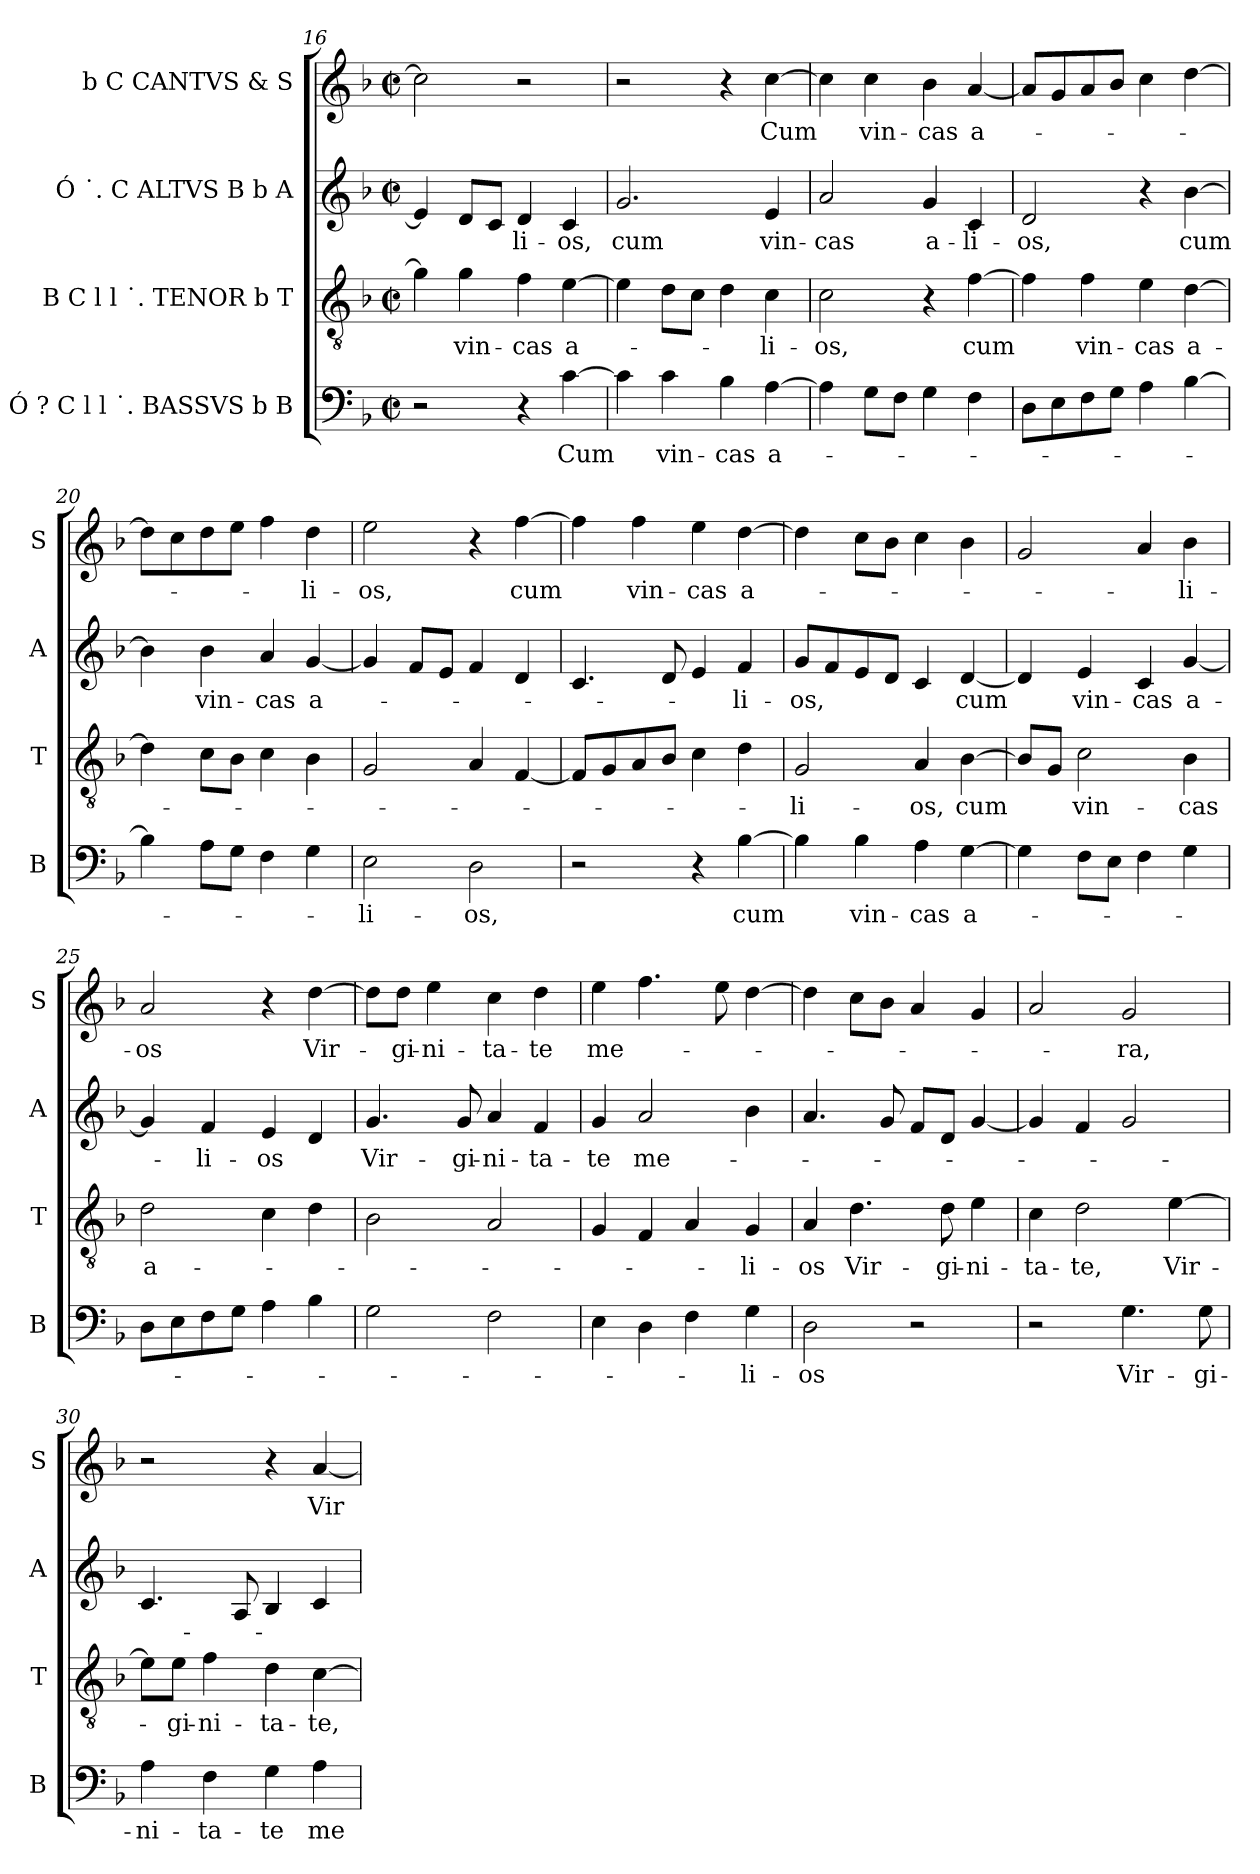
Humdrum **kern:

**kern	**text	**kern	**text	**kern	**text	**kern	**text
*part4	*part4	*part3	*part3	*part2	*part2	*part1	*part1
*staff4	*staff4	*staff3	*staff3	*staff2	*staff2	*staff1	*staff1
*I"Ó  ? C l l ˙.  BASSVS  b  B	*	*I"B C l l ˙.  TENOR  b  T	*	*I"Ó ˙.  C  ALTVS  B  b  A	*	*I"b C  CANTVS  &  S	*
*I'B	*	*I'T	*	*I'A	*	*I'S	*
*clefF4	*	*clefGv2	*	*clefG2	*	*clefG2	*
*k[b-]	*	*k[b-]	*	*k[b-]	*	*k[b-]	*
*F:	*	*F:	*	*F:	*	*F:	*
*M2/2	*	*M2/2	*	*M2/2	*	*M2/2	*
*met(c|)	*	*met(c|)	*	*met(c|)	*	*met(c|)	*
=16	=16	=16	=16	=16	=16	=16	=16
2r	.	4g\]	.	4e/]	.	2cc\]	.
!	!	!	!LO:LY:b:cj	!	!	!	!
.	.	4g\	vin-	8d/L	.	.	.
.	.	.	.	8c/J	.	.	.
!	!	!	!LO:LY:b:cj	!	!LO:LY:b:cj	!	!
4r	.	4f\	-cas	4d/	-li-	2r	.
!	!LO:LY:b	!	!LO:LY:b:cj	!	!LO:LY:b:cj	!	!
[>4c\	Cum	[>4e\	a-	4c/	-os,	.	.
=17	=17	=17	=17	=17	=17	=17	=17
!	!	!	!	!	!LO:LY:b:cj	!	!
4c\]	.	4e\]	.	2.g/	cum	2r	.
!	!LO:LY:b:cj	!	!	!	!	!	!
4c\	vin-	8d\L	.	.	.	.	.
.	.	8c\J	.	.	.	.	.
!	!LO:LY:b:cj	!	!	!	!	!	!
4B-\	-cas	4d\	.	.	.	4r	.
!	!LO:LY:b:cj	!	!LO:LY:b:cj	!	!LO:LY:b:cj	!	!LO:LY:b
[>4A\	a-	4c\	-li-	4e/	vin-	[>4cc\	Cum
=18	=18	=18	=18	=18	=18	=18	=18
!	!	!	!LO:LY:b:cj	!	!LO:LY:b:cj	!	!
4A\]	.	2c\	-os,	2a/	-cas	4cc\]	.
!	!	!	!	!	!	!	!LO:LY:b:cj
8G\L	.	.	.	.	.	4cc\	vin-
8F\J	.	.	.	.	.	.	.
!	!	!	!	!	!LO:LY:b:cj	!	!LO:LY:b:cj
4G\	.	4r	.	4g/	a-	4b-\	-cas
!	!	!	!LO:LY:b	!	!LO:LY:b:cj	!	!LO:LY:b:cj
4F\	.	[>4f\	cum	4c/	-li-	[<4a/	a-
=19	=19	=19	=19	=19	=19	=19	=19
!	!	!	!	!	!LO:LY:b:cj	!	!
8D\L	.	4f\]	.	2d/	-os,	8a/L]	.
8E\	.	.	.	.	.	8g/	.
!	!	!	!LO:LY:b:cj	!	!	!	!
8F\	.	4f\	vin-	.	.	8a/	.
8G\J	.	.	.	.	.	8b-/J	.
!	!	!	!LO:LY:b:cj	!	!	!	!
4A\	.	4e\	-cas	4r	.	4cc\	.
!	!	!	!LO:LY:b:cj	!	!LO:LY:b	!	!
[<4B-\	.	[<4d\	a-	[<4b-\	cum	[<4dd\	.
!!LO:LB:g=z
=20	=20	=20	=20	=20	=20	=20	=20
4B-\]	.	4d\]	.	4b-\]	.	8dd\L]	.
.	.	.	.	.	.	8cc\	.
!	!	!	!	!	!LO:LY:b:cj	!	!
8A\L	.	8c\L	.	4b-\	vin-	8dd\	.
8G\J	.	8B-\J	.	.	.	8ee\J	.
!	!	!	!	!	!LO:LY:b:cj	!	!
4F\	.	4c\	.	4a/	-cas	4ff\	.
!	!	!	!	!	!LO:LY:b:cj	!	!LO:LY:b:cj
4G\	.	4B-\	.	[<4g/	a-	4dd\	-li-
=21	=21	=21	=21	=21	=21	=21	=21
!	!LO:LY:b:cj	!	!	!	!	!	!LO:LY:b:cj
2E\	-li-	2G/	.	4g/]	.	2ee\	-os,
.	.	.	.	8f/L	.	.	.
.	.	.	.	8e/J	.	.	.
!	!LO:LY:b:cj	!	!	!	!	!	!
2D\	-os,	4A/	.	4f/	.	4r	.
!	!	!	!	!	!	!	!LO:LY:b
.	.	[<4F/	.	4d/	.	[>4ff\	cum
=22	=22	=22	=22	=22	=22	=22	=22
2r	.	8F/L]	.	4.c/	.	4ff\]	.
.	.	8G/	.	.	.	.	.
!	!	!	!	!	!	!	!LO:LY:b:cj
.	.	8A/	.	.	.	4ff\	vin-
.	.	8B-/J	.	8d/	.	.	.
!	!	!	!	!	!	!	!LO:LY:b:cj
4r	.	4c\	.	4e/	.	4ee\	-cas
!	!LO:LY:b	!	!	!	!LO:LY:b:cj	!	!LO:LY:b:cj
[>4B-\	cum	4d\	.	4f/	-li-	[>4dd\	a-
=23	=23	=23	=23	=23	=23	=23	=23
!	!	!	!LO:LY:b:cj	!	!LO:LY:b:cj	!	!
4B-\]	.	2G/	-li-	8g/L	-os,	4dd\]	.
.	.	.	.	8f/	.	.	.
!	!LO:LY:b:cj	!	!	!	!	!	!
4B-\	vin-	.	.	8e/	.	8cc\L	.
.	.	.	.	8d/J	.	8b-\J	.
!	!LO:LY:b:cj	!	!LO:LY:b:cj	!	!	!	!
4A\	-cas	4A/	-os,	4c/	.	4cc\	.
!	!LO:LY:b:cj	!	!LO:LY:b	!	!LO:LY:b	!	!
[>4G\	a-	[>4B-\	cum	[<4d/	cum	4b-\	.
=24	=24	=24	=24	=24	=24	=24	=24
4G\]	.	8B-/L]	.	4d/]	.	2g/	.
.	.	8G/J	.	.	.	.	.
!	!	!	!LO:LY:b:cj	!	!LO:LY:b:cj	!	!
8F\L	.	2c\	vin-	4e/	vin-	.	.
8E\J	.	.	.	.	.	.	.
!	!	!	!	!	!LO:LY:b:cj	!	!
4F\	.	.	.	4c/	-cas	4a/	.
!	!	!	!LO:LY:b:cj	!	!LO:LY:b:cj	!	!LO:LY:b:rj
4G\	.	4B-\	-cas	[>4g/	a-	4b-\	-li-
!!LO:LB:g=z
=25	=25	=25	=25	=25	=25	=25	=25
!	!	!	!LO:LY:b:cj	!	!	!	!LO:LY:b:cj
8D\L	.	2d\	a-	4g/]	.	2a/	-os
8E\	.	.	.	.	.	.	.
!	!	!	!	!	!LO:LY:b:cj	!	!
8F\	.	.	.	4f/	-li-	.	.
8G\J	.	.	.	.	.	.	.
!	!	!	!	!	!LO:LY:b:cj	!	!
4A\	.	4c\	.	4e/	-os	4r	.
!	!	!	!	!	!	!	!LO:LY:b:cj
4B-\	.	4d\	.	4d/	.	[>4dd\	Vir-
=26	=26	=26	=26	=26	=26	=26	=26
!	!	!	!	!	!LO:LY:b:cj	!	!
2G\	.	2B-\	.	4.g/	Vir-	8dd\L]	.
!	!	!	!	!	!	!	!LO:LY:b:cj
.	.	.	.	.	.	8dd\J	-gi-
!	!	!	!	!	!	!	!LO:LY:b:cj
.	.	.	.	.	.	4ee\	-ni-
!	!	!	!	!	!LO:LY:b:cj	!	!
.	.	.	.	8g/	-gi-	.	.
!	!	!	!	!	!LO:LY:b:cj	!	!LO:LY:b:cj
2F\	.	2A/	.	4a/	-ni-	4cc\	-ta-
!	!	!	!	!	!LO:LY:b:cj	!	!LO:LY:b:cj
.	.	.	.	4f/	-ta-	4dd\	-te
=27	=27	=27	=27	=27	=27	=27	=27
!	!	!	!	!	!LO:LY:b:cj	!	!LO:LY:b:cj
4E\	.	4G/	.	4g/	-te	4ee\	me-
!	!	!	!	!	!LO:LY:b:cj	!	!
4D\	.	4F/	.	2a/	me-	4.ff\	.
4F\	.	4A/	.	.	.	.	.
.	.	.	.	.	.	8ee\	.
!	!LO:LY:b:cj	!	!LO:LY:b:cj	!	!	!	!
4G\	-li-	4G/	-li-	4b-\	.	[>4dd\	.
=28	=28	=28	=28	=28	=28	=28	=28
!	!LO:LY:b:cj	!	!LO:LY:b:cj	!	!	!	!
2D\	-os	4A/	-os	4.a/	.	4dd\]	.
!	!	!	!LO:LY:b:cj	!	!	!	!
.	.	4.d\	Vir-	.	.	8cc\L	.
.	.	.	.	8g/	.	8b-\J	.
2r	.	.	.	8f/L	.	4a/	.
!	!	!	!LO:LY:b:cj	!	!	!	!
.	.	8d\	-gi-	8d/J	.	.	.
!	!	!	!LO:LY:b:cj	!	!	!	!
.	.	4e\	-ni-	[<4g/	.	4g/	.
=29	=29	=29	=29	=29	=29	=29	=29
!	!	!	!LO:LY:b:cj	!	!	!	!
2r	.	4c\	-ta-	4g/]	.	2a/	.
!	!	!	!LO:LY:b:cj	!	!	!	!
.	.	2d\	-te,	4f/	.	.	.
!	!LO:LY:b:cj	!	!	!	!	!	!LO:LY:b:cj
4.G\	Vir-	.	.	2g/	.	2g/	-ra,
!	!	!	!LO:LY:b:cj	!	!	!	!
.	.	[<4e\	Vir-	.	.	.	.
!	!LO:LY:b:cj	!	!	!	!	!	!
8G\	-gi-	.	.	.	.	.	.
!!LO:LB:g=z
=30	=30	=30	=30	=30	=30	=30	=30
!	!LO:LY:b:cj	!	!	!	!	!	!
4A\	-ni-	8e\L]	.	4.c/	.	2r	.
!	!	!	!LO:LY:b:cj	!	!	!	!
.	.	8e\J	-gi-	.	.	.	.
!	!LO:LY:b:cj	!	!LO:LY:b:cj	!	!	!	!
4F\	-ta-	4f\	-ni-	.	.	.	.
.	.	.	.	8A/	.	.	.
!	!LO:LY:b:cj	!	!LO:LY:b:cj	!	!	!	!
4G\	-te	4d\	-ta-	4B-/	.	4r	.
!	!LO:LY:b:cj	!	!LO:LY:b:cj	!	!	!	!LO:LY:b:cj
4A\	me-	[>4c\	-te,	4c/	.	[<4a/	Vir-
=	=	=	=	=	=	=	=
*-	*-	*-	*-	*-	*-	*-	*-
